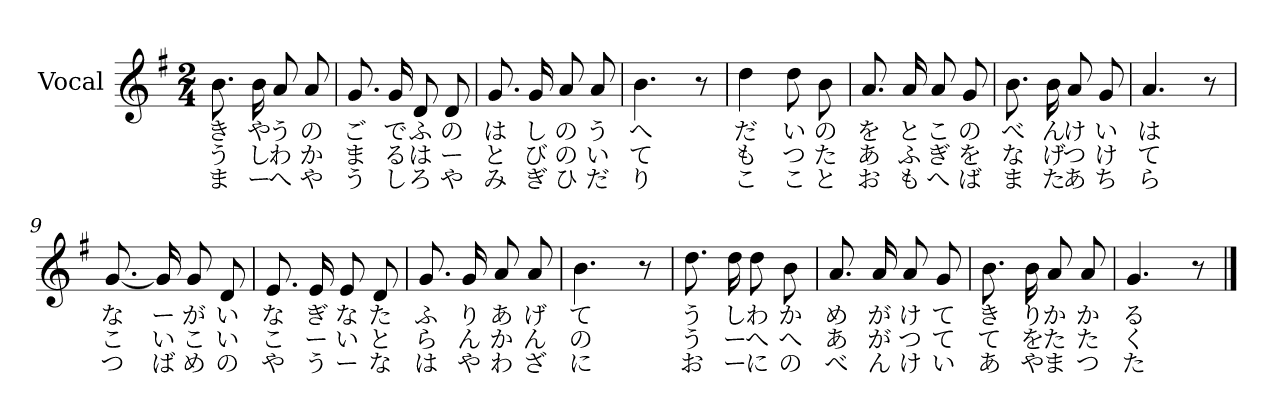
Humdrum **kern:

**kern	**text	**text	**text
*part1	*part1	*part1	*part1
*staff1	*staff1	*staff1	*staff1
*I"Vocal	*	*	*
*I'Vo.	*	*	*
*clefG2	*	*	*
*k[f#]	*	*	*
*M2/4	*	*	*
*MM92	*	*	*
=1	=1	=1	=1
!	!LO:LY:b	!LO:LY:b	!LO:LY:b
8.b\	き	う	ま
!	!LO:LY:b	!LO:LY:b	!LO:LY:b
16b\	や	し	ー
!	!LO:LY:b	!LO:LY:b	!LO:LY:b
8a/	う	わ	へ
!	!LO:LY:b	!LO:LY:b	!LO:LY:b
8a/	の	か	や
=2	=2	=2	=2
!	!LO:LY:b	!LO:LY:b	!LO:LY:b
8.g/	ご	ま	う
!	!LO:LY:b	!LO:LY:b	!LO:LY:b
16g/	で	る	し
!	!LO:LY:b	!LO:LY:b	!LO:LY:b
8d/	ふ	は	ろ
!	!LO:LY:b	!LO:LY:b	!LO:LY:b
8d/	の	ー	や
=3	=3	=3	=3
!	!LO:LY:b	!LO:LY:b	!LO:LY:b
8.g/	は	と	み
!	!LO:LY:b	!LO:LY:b	!LO:LY:b
16g/	し	び	ぎ
!	!LO:LY:b	!LO:LY:b	!LO:LY:b
8a/	の	の	ひ
!	!LO:LY:b	!LO:LY:b	!LO:LY:b
8a/	う	い	だ
=4	=4	=4	=4
!	!LO:LY:b	!LO:LY:b	!LO:LY:b
4.b\	へ	て	り
8r	.	.	.
!!LO:LB:g=z
=5	=5	=5	=5
!	!LO:LY:b	!LO:LY:b	!LO:LY:b
4dd\	だ	も	こ
!	!LO:LY:b	!LO:LY:b	!LO:LY:b
8dd\	い	つ	こ
!	!LO:LY:b	!LO:LY:b	!LO:LY:b
8b\	の	た	と
=6	=6	=6	=6
!	!LO:LY:b	!LO:LY:b	!LO:LY:b
8.a/	を	あ	お
!	!LO:LY:b	!LO:LY:b	!LO:LY:b
16a/	と	ふ	も
!	!LO:LY:b	!LO:LY:b	!LO:LY:b
8a/	こ	ぎ	へ
!	!LO:LY:b	!LO:LY:b	!LO:LY:b
8g/	の	を	ば
=7	=7	=7	=7
!	!LO:LY:b	!LO:LY:b	!LO:LY:b
8.b\	べ	な	ま
!	!LO:LY:b	!LO:LY:b	!LO:LY:b
16b\	ん	げ	た
!	!LO:LY:b	!LO:LY:b	!LO:LY:b
8a/	け	つ	あ
!	!LO:LY:b	!LO:LY:b	!LO:LY:b
8g/	い	け	ち
=8	=8	=8	=8
!	!LO:LY:b	!LO:LY:b	!LO:LY:b
4.a/	は	て	ら
8r	.	.	.
!!LO:LB:g=z
=9	=9	=9	=9
!	!LO:LY:b	!LO:LY:b	!LO:LY:b
[8.g/	な	こ	つ
!	!LO:LY:b	!LO:LY:b	!LO:LY:b
16g/]	ー	い	ば
!	!LO:LY:b	!LO:LY:b	!LO:LY:b
8g/	が	こ	め
!	!LO:LY:b	!LO:LY:b	!LO:LY:b
8d/	い	い	の
=10	=10	=10	=10
!	!LO:LY:b	!LO:LY:b	!LO:LY:b
8.e/	な	こ	や
!	!LO:LY:b	!LO:LY:b	!LO:LY:b
16e/	ぎ	ー	う
!	!LO:LY:b	!LO:LY:b	!LO:LY:b
8e/	な	い	ー
!	!LO:LY:b	!LO:LY:b	!LO:LY:b
8d/	た	と	な
=11	=11	=11	=11
!	!LO:LY:b	!LO:LY:b	!LO:LY:b
8.g/	ふ	ら	は
!	!LO:LY:b	!LO:LY:b	!LO:LY:b
16g/	り	ん	や
!	!LO:LY:b	!LO:LY:b	!LO:LY:b
8a/	あ	か	わ
!	!LO:LY:b	!LO:LY:b	!LO:LY:b
8a/	げ	ん	ざ
=12	=12	=12	=12
!	!LO:LY:b	!LO:LY:b	!LO:LY:b
4.b\	て	の	に
8r	.	.	.
!!LO:LB:g=z
=13	=13	=13	=13
!	!LO:LY:b	!LO:LY:b	!LO:LY:b
8.dd\	う	う	お
!	!LO:LY:b	!LO:LY:b	!LO:LY:b
16dd\	し	ー	ー
!	!LO:LY:b	!LO:LY:b	!LO:LY:b
8dd\	わ	へ	に
!	!LO:LY:b	!LO:LY:b	!LO:LY:b
8b\	か	へ	の
=14	=14	=14	=14
!	!LO:LY:b	!LO:LY:b	!LO:LY:b
8.a/	め	あ	べ
!	!LO:LY:b	!LO:LY:b	!LO:LY:b
16a/	が	が	ん
!	!LO:LY:b	!LO:LY:b	!LO:LY:b
8a/	け	つ	け
!	!LO:LY:b	!LO:LY:b	!LO:LY:b
8g/	て	て	い
=15	=15	=15	=15
!	!LO:LY:b	!LO:LY:b	!LO:LY:b
8.b\	き	て	あ
!	!LO:LY:b	!LO:LY:b	!LO:LY:b
16b\	り	を	や
!	!LO:LY:b	!LO:LY:b	!LO:LY:b
8a/	か	た	ま
!	!LO:LY:b	!LO:LY:b	!LO:LY:b
8a/	か	た	つ
=16	=16	=16	=16
!	!LO:LY:b	!LO:LY:b	!LO:LY:b
4.g/	る	く	た
8r	.	.	.
==	==	==	==
*-	*-	*-	*-
